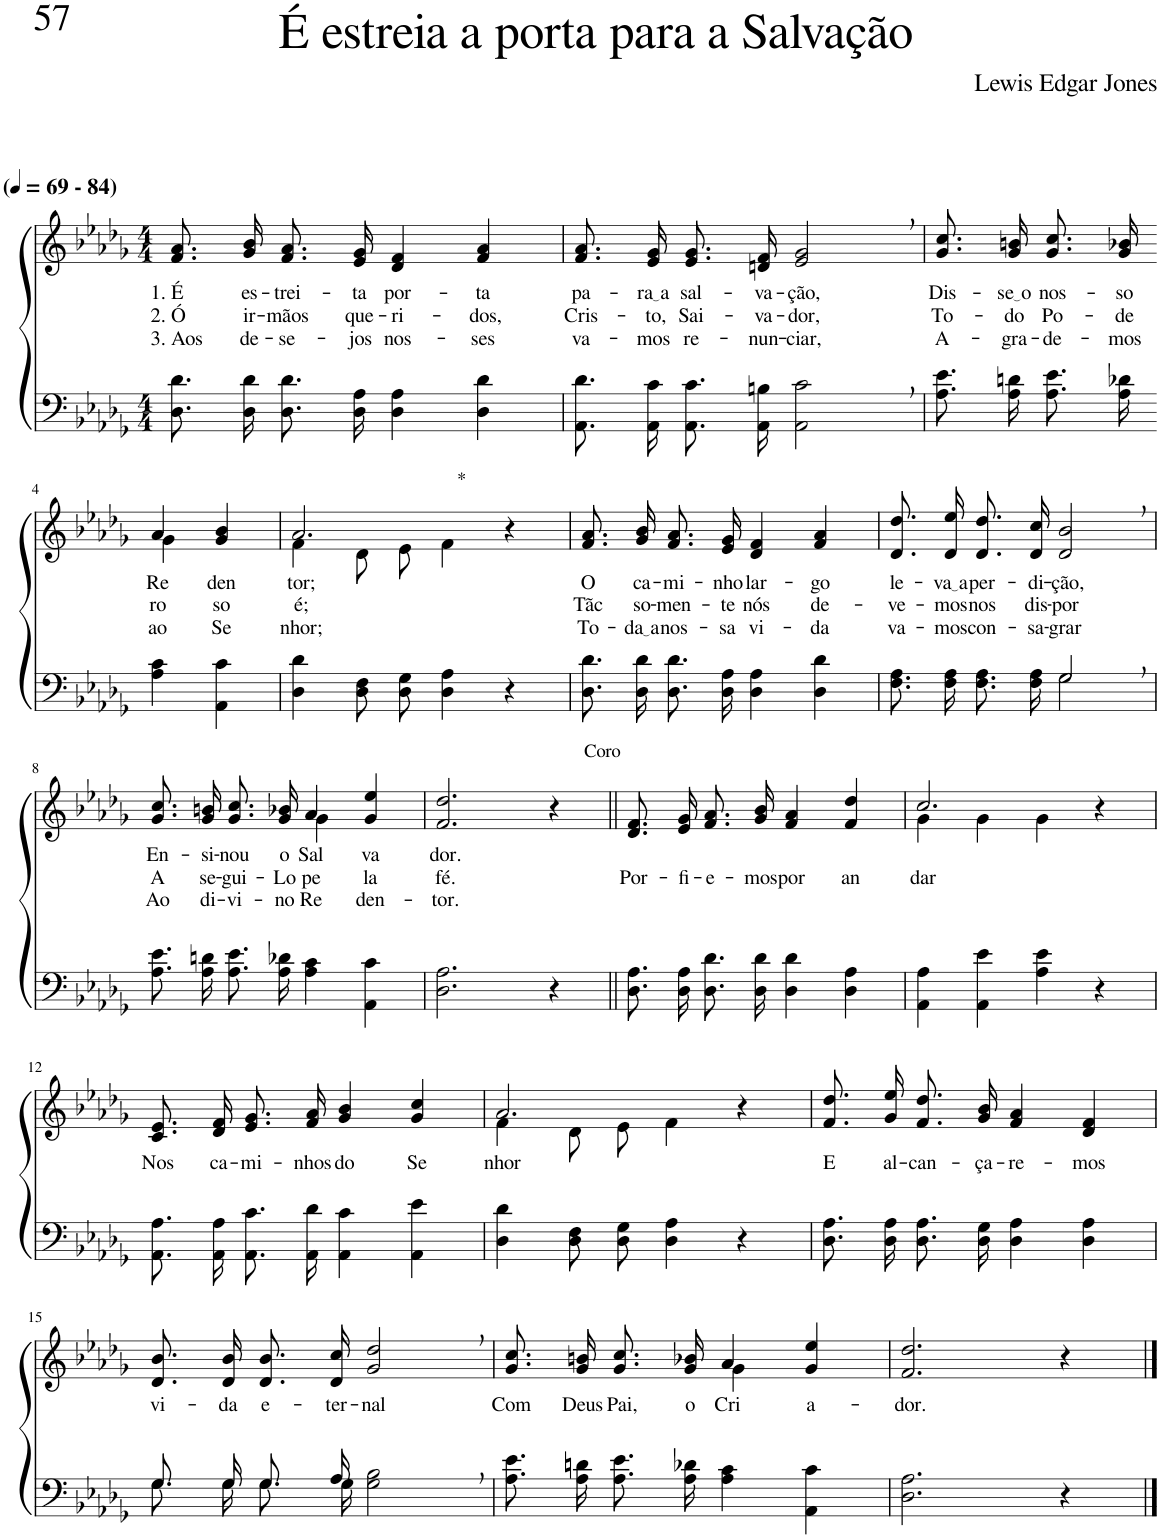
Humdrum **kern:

**kern	**kern	**text	**text	**text
*part2	*part1	*part1	*part1	*part1
*staff2	*staff1	*staff1	*staff1	*staff1
*I"Parte III e IV	*I"Parte I e II	*	*	*
*clefF4	*clefG2	*	*	*
*k[b-e-a-d-g-]	*k[b-e-a-d-g-]	*	*	*
*M4/4	*M4/4	*	*	*
*MM69	*MM69	*	*	*
=1	=1	=1	=1	=1
!	!LO:TX:a:B:t=(	!	!	!
!	!LO:TX:a:B:t=- 84)	!	!	!
!	!	!LO:LY:b	!LO:LY:b	!LO:LY:b
8.D-\ 8.d-\L	8.f/ 8.a-/L	1. É	2. Ó	3. Aos
!	!	!LO:LY:b	!LO:LY:b	!LO:LY:b
16D-\ 16d-\Jk	16g-/ 16b-/Jk	es-	ir-	de-
!	!	!LO:LY:b	!LO:LY:b	!LO:LY:b
8.D-\ 8.d-\L	8.f/ 8.a-/L	-trei-	-mãos	-se-
!	!	!LO:LY:b	!LO:LY:b	!LO:LY:b
16D-\ 16A-\Jk	16e-/ 16g-/Jk	-ta	que-	-jos
!	!	!LO:LY:b	!LO:LY:b	!LO:LY:b
4D-\ 4A-\	4d-/ 4f/	por-	-ri-	nos-
!	!	!LO:LY:b	!LO:LY:b	!LO:LY:b
4D-\ 4d-\	4f/ 4a-/	-ta	-dos,	-ses
=2	=2	=2	=2	=2
!	!	!LO:LY:b	!LO:LY:b	!LO:LY:b
8.AA-\ 8.d-\L	8.f/ 8.a-/L	pa-	Cris-	va-
!	!	!LO:LY:b	!LO:LY:b	!LO:LY:b
16AA-\ 16c\Jk	16e-/ 16g-/Jk	ra a	-to,	-mos
!	!	!LO:LY:b	!LO:LY:b	!LO:LY:b
8.AA-\ 8.c\L	8.e-/ 8.g-/L	sal-	Sai-	re-
!	!	!LO:LY:b	!LO:LY:b	!LO:LY:b
16AA-\ 16Bn\Jk	16dn/ 16f/Jk	-va-	-va-	-nun-
!	!	!LO:LY:b	!LO:LY:b	!LO:LY:b
2AA-\, 2c\,	2e-/, 2g-/,	-ção,	-dor,	-ciar,
=3	=3	=3	=3	=3
!	!	!LO:LY:b	!LO:LY:b	!LO:LY:b
8.A-\ 8.e-\L	8.g-/ 8.cc/L	Dis-	To-	A-
!	!	!LO:LY:b	!LO:LY:b	!LO:LY:b
16A-\ 16dn\Jk	16g-/ 16bn/Jk	se o	-do	-gra-
!	!	!LO:LY:b	!LO:LY:b	!LO:LY:b
8.A-\ 8.e-\L	8.g-/ 8.cc/L	nos-	Po-	-de-
!	!	!LO:LY:b	!LO:LY:b	!LO:LY:b
16A-\ 16d-X\Jk	16g-/ 16b-X/Jk	-so	-de-	-mos
!!LO:LB:g=z
=4-	=4-	=4-	=4-	=4-
*	*^	*	*	*
!	!	!	!LO:LY:b	!LO:LY:b	!LO:LY:b
4A-\ 4c\	4a-/	4g-\	Re-	-ro-	ao
!	!	!	!LO:LY:b	!LO:LY:b	!LO:LY:b
4AA-\ 4c\	4g-/ 4b-/	4ryy	-den-	-so	Se-
=5	=5	=5	=5	=5	=5
!	!	!	!LO:LY:b	!LO:LY:b	!LO:LY:b
4D-\ 4d-\	2.a-/	4f\	-tor;	é;	-nhor;
8D-\ 8F\L	.	8d-\L	.	.	.
8D-\ 8G-\J	.	8e-\J	.	.	.
!	!	!LO:TX:a:t=*	!	!	!
4D-\ 4A-\	.	4f\	.	.	.
4r	4r	4ryy	.	.	.
=6	=6	=6	=6	=6	=6
!	!	!	!LO:LY:b	!LO:LY:b	!LO:LY:b
*	*v	*v	*	*	*
8.D-\ 8.d-\L	8.f/ 8.a-/L	O	Tãc	To-
!	!	!LO:LY:b	!LO:LY:b	!LO:LY:b
16D-\ 16d-\Jk	16g-/ 16b-/Jk	ca-	so-	da a
!	!	!LO:LY:b	!LO:LY:b	!LO:LY:b
8.D-\ 8.d-\L	8.f/ 8.a-/L	-mi-	-men-	nos-
!	!	!LO:LY:b	!LO:LY:b	!LO:LY:b
16D-\ 16A-\Jk	16e-/ 16g-/Jk	-nho	-te	-sa
!	!	!LO:LY:b	!LO:LY:b	!LO:LY:b
4D-\ 4A-\	4d-/ 4f/	lar-	nós	vi-
!	!	!LO:LY:b	!LO:LY:b	!LO:LY:b
4D-\ 4d-\	4f/ 4a-/	-go	de-	-da
=7	=7	=7	=7	=7
*^	*	*	*	*
!	!	!	!LO:LY:b	!LO:LY:b	!LO:LY:b
2ryy	8.F\ 8.A-\L	8.d-/ 8.dd-/L	le-	-ve-	va-
!	!	!	!LO:LY:b	!LO:LY:b	!LO:LY:b
.	16F\ 16A-\Jk	16d-/ 16ee-/Jk	va a	-mos	-mos
!	!	!	!LO:LY:b	!LO:LY:b	!LO:LY:b
.	8.F\ 8.A-\L	8.d-/ 8.dd-/L	per-	nos	con-
!	!	!	!LO:LY:b	!LO:LY:b	!LO:LY:b
.	16F\ 16A-\Jk	16d-/ 16cc/Jk	-di-	dis-	-sa-
!	!	!	!LO:LY:b	!LO:LY:b	!LO:LY:b
2G-,/	2G-\	2d-/, 2b-/,	-ção,	-por	-grar
!!LO:LB:g=z
=8	=8	=8	=8	=8	=8
!	!	!	!LO:LY:b	!LO:LY:b	!LO:LY:b
*v	*v	*^	*	*	*
8.A-\ 8.e-\L	8.g-/ 8.cc/L	2ryy	En-	A	Ao
!	!	!	!LO:LY:b	!LO:LY:b	!LO:LY:b
16A-\ 16dn\Jk	16g-/ 16bn/Jk	.	-si-	se-	di-
!	!	!	!LO:LY:b	!LO:LY:b	!LO:LY:b
8.A-\ 8.e-\L	8.g-/ 8.cc/L	.	-nou	-gui-	-vi-
!	!	!	!LO:LY:b	!LO:LY:b	!LO:LY:b
16A-\ 16d-X\Jk	16g-/ 16b-X/Jk	.	o	-Lo	-no
!	!	!	!LO:LY:b	!LO:LY:b	!LO:LY:b
4A-\ 4c\	4a-/	4g-\	Sal-	pe-	Re-
!	!	!	!LO:LY:b	!LO:LY:b	!LO:LY:b
4AA-\ 4c\	4g-/ 4ee-/	4ryy	-va	-la	-den-
=9	=9	=9	=9	=9	=9
!	!	!	!LO:LY:b	!LO:LY:b	!LO:LY:b
*	*v	*v	*	*	*
2.D-\ 2.A-\	2.f/ 2.dd-/	dor.	fé.	-tor.
!	!LO:TX:a:t=Coro	!	!	!
4r	4r	.	.	.
=10||	=10||	=10||	=10||	=10||
!	!	!	!LO:LY:b	!
8.D-\ 8.A-\L	8.d-/ 8.f/L	.	Por-	.
!	!	!	!LO:LY:b	!
16D-\ 16A-\Jk	16e-/ 16g-/Jk	.	-fi-	.
!	!	!	!LO:LY:b	!
8.D-\ 8.d-\L	8.f/ 8.a-/L	.	-e-	.
!	!	!	!LO:LY:b	!
16D-\ 16d-\Jk	16g-/ 16b-/Jk	.	-mos	.
!	!	!	!LO:LY:b	!
4D-\ 4d-\	4f/ 4a-/	.	por	.
!	!	!	!LO:LY:b	!
4D-\ 4A-\	4f/ 4dd-/	.	an-	.
=11	=11	=11	=11	=11
*	*^	*	*	*
!	!	!	!	!LO:LY:b	!
4AA-\ 4A-\	2.cc/	4g-\	.	-dar	.
4AA-\ 4e-\	.	4g-\	.	.	.
4A-\ 4e-\	.	4g-\	.	.	.
4r	4r	4ryy	.	.	.
!!LO:LB:g=z
=12	=12	=12	=12	=12	=12
!	!	!	!LO:LY:b	!	!
*	*v	*v	*	*	*
8.AA-\ 8.A-\L	8.c/ 8.e-/L	Nos	.	.
!	!	!LO:LY:b	!	!
16AA-\ 16A-\Jk	16d-/ 16f/Jk	ca-	.	.
!	!	!LO:LY:b	!	!
8.AA-\ 8.c\L	8.e-/ 8.g-/L	-mi-	.	.
!	!	!LO:LY:b	!	!
16AA-\ 16d-\Jk	16f/ 16a-/Jk	-nhos	.	.
!	!	!LO:LY:b	!	!
4AA-\ 4c\	4g-/ 4b-/	do	.	.
!	!	!LO:LY:b	!	!
4AA-\ 4e-\	4g-/ 4cc/	Se-	.	.
=13	=13	=13	=13	=13
*	*^	*	*	*
!	!	!	!LO:LY:b	!	!
4D-\ 4d-\	2.a-/	4f\	-nhor	.	.
8D-\ 8F\L	.	8d-\L	.	.	.
8D-\ 8G-\J	.	8e-\J	.	.	.
4D-\ 4A-\	.	4f\	.	.	.
4r	4r	4ryy	.	.	.
=14	=14	=14	=14	=14	=14
!	!	!	!LO:LY:b	!	!
*	*v	*v	*	*	*
8.D-\ 8.A-\L	8.f\ 8.dd-\L	E	.	.
!	!	!LO:LY:b	!	!
16D-\ 16A-\Jk	16g-\ 16ee-\Jk	al-	.	.
!	!	!LO:LY:b	!	!
8.D-\ 8.A-\L	8.f/ 8.dd-/L	-can-	.	.
!	!	!LO:LY:b	!	!
16D-\ 16G-\Jk	16g-/ 16b-/Jk	-ça-	.	.
!	!	!LO:LY:b	!	!
4D-\ 4A-\	4f/ 4a-/	-re-	.	.
!	!	!LO:LY:b	!	!
4D-\ 4A-\	4d-/ 4f/	-mos	.	.
!!LO:LB:g=z
=15	=15	=15	=15	=15
*^	*	*	*	*
!	!	!	!LO:LY:b	!	!
8.G-/L	8.G-\L	8.d-/ 8.b-/L	vi-	.	.
!	!	!	!LO:LY:b	!	!
16G-/Jk	16G-\Jk	16d-/ 16b-/Jk	-da	.	.
!	!	!	!LO:LY:b	!	!
8.G-/L	8.G-\L	8.d-/ 8.b-/L	e-	.	.
!	!	!	!LO:LY:b	!	!
16A-/Jk	16G-\Jk	16d-/ 16cc/Jk	-ter-	.	.
!	!	!	!LO:LY:b	!	!
2G-\, 2B-\,	2ryy	2g-/, 2dd-/,	-nal	.	.
=16	=16	=16	=16	=16	=16
!	!	!	!LO:LY:b	!	!
*v	*v	*^	*	*	*
8.A-\ 8.e-\L	8.g-/ 8.cc/L	2ryy	Com	.	.
!	!	!	!LO:LY:b	!	!
16A-\ 16dn\Jk	16g-/ 16bn/Jk	.	Deus	.	.
!	!	!	!LO:LY:b	!	!
8.A-\ 8.e-\L	8.g-/ 8.cc/L	.	Pai,	.	.
!	!	!	!LO:LY:b	!	!
16A-\ 16d-X\Jk	16g-/ 16b-X/Jk	.	o	.	.
!	!	!	!LO:LY:b	!	!
4A-\ 4c\	4a-/	4g-\	Cri	.	.
!	!	!	!LO:LY:b	!	!
4AA-\ 4c\	4g-/ 4ee-/	4ryy	a-	.	.
=17	=17	=17	=17	=17	=17
!	!	!	!LO:LY:b	!	!
*	*v	*v	*	*	*
2.D-\ 2.A-\	2.f/ 2.dd-/	-dor.	.	.
4r	4r	.	.	.
==	==	==	==	==
*-	*-	*-	*-	*-
